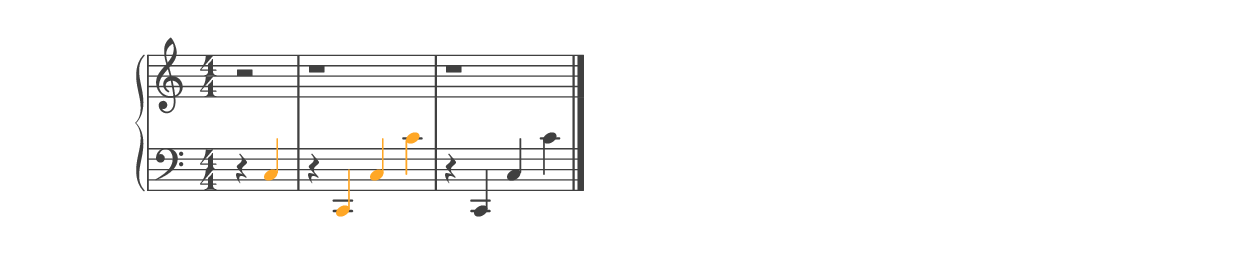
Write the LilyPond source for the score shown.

%% ----------------------------------------------------------------------------
%% Generated on: 2018 December 27
%% Note Name: C3
%% Octave: 3
%% Clef: bass
%% Filename: 056-28-3-bass-C3
%% ----------------------------------------------------------------------------

\version "2.19.82"

\include "../piano_note_colors.ly"

\header {
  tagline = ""
}

upper = {
  \clef treble
  \numericTimeSignature
  \override NoteHead.color = #colorized-note
  \override Stem.color = #colorized-note
  \override Accidental.color = #colorized-note
  % treble note in color
  r2
  % treble octave in color
  r1
  \override NoteHead.color = #default-black
  \override Stem.color = #default-black
  \override Accidental.color = #default-black
  % treble octave repeat in black
  r1
  \bar "|."
}

lower = {
  \clef bass
  \numericTimeSignature
  \override NoteHead.color = #colorized-note
  \override Stem.color = #colorized-note
  \override Accidental.color = #colorized-note
  % bass note in color
  r4 c4
  % bass octave in color
  r4 c,4 c4 c'4
  \override NoteHead.color = #default-black
  \override Stem.color = #default-black
  \override Accidental.color = #default-black
  % bass octave repeat in black
  r4 c,4 c4 c'4
}

\score {
  \new PianoStaff <<
    \context Score
    \applyContext #(override-color-for-all-grobs default-black)
    \time 4/4
    \partial 2
    \new Staff = upper { \upper }
    \new Staff = lower { \lower }
  >>
  \layout { }
  \midi { }
}